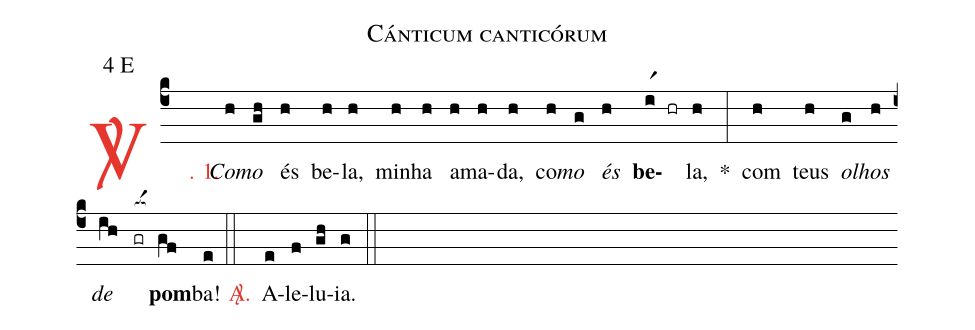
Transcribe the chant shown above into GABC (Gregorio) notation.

name: Cánticum canticórum;
mode: 4;
mode-differentia: E;
%%
(c4)

<c><sp>V/</sp>. 1.</c>() <i>Co</i>(h)<i>mo</i>(gh) és(h) be(h)la,(h) mi(h)nha(h) a(h)ma(h)da,(h) co(h)<i>mo</i>(g) <i>és</i>(h) <b>be</b>(ir1 hr)la,(h) *(:) com(h) teus(h) <i>o</i>(g)<i>lhos</i>(h) <i>de</i>(ih) <nlba>(gr[ocba:1{])<b>pom</b></nlba>(gf[ocba:0}])ba!(e)

(::)

<c><sp>A/</sp>.</c>() A(e)le(f)lu(gh)ia.(g)

(::)
